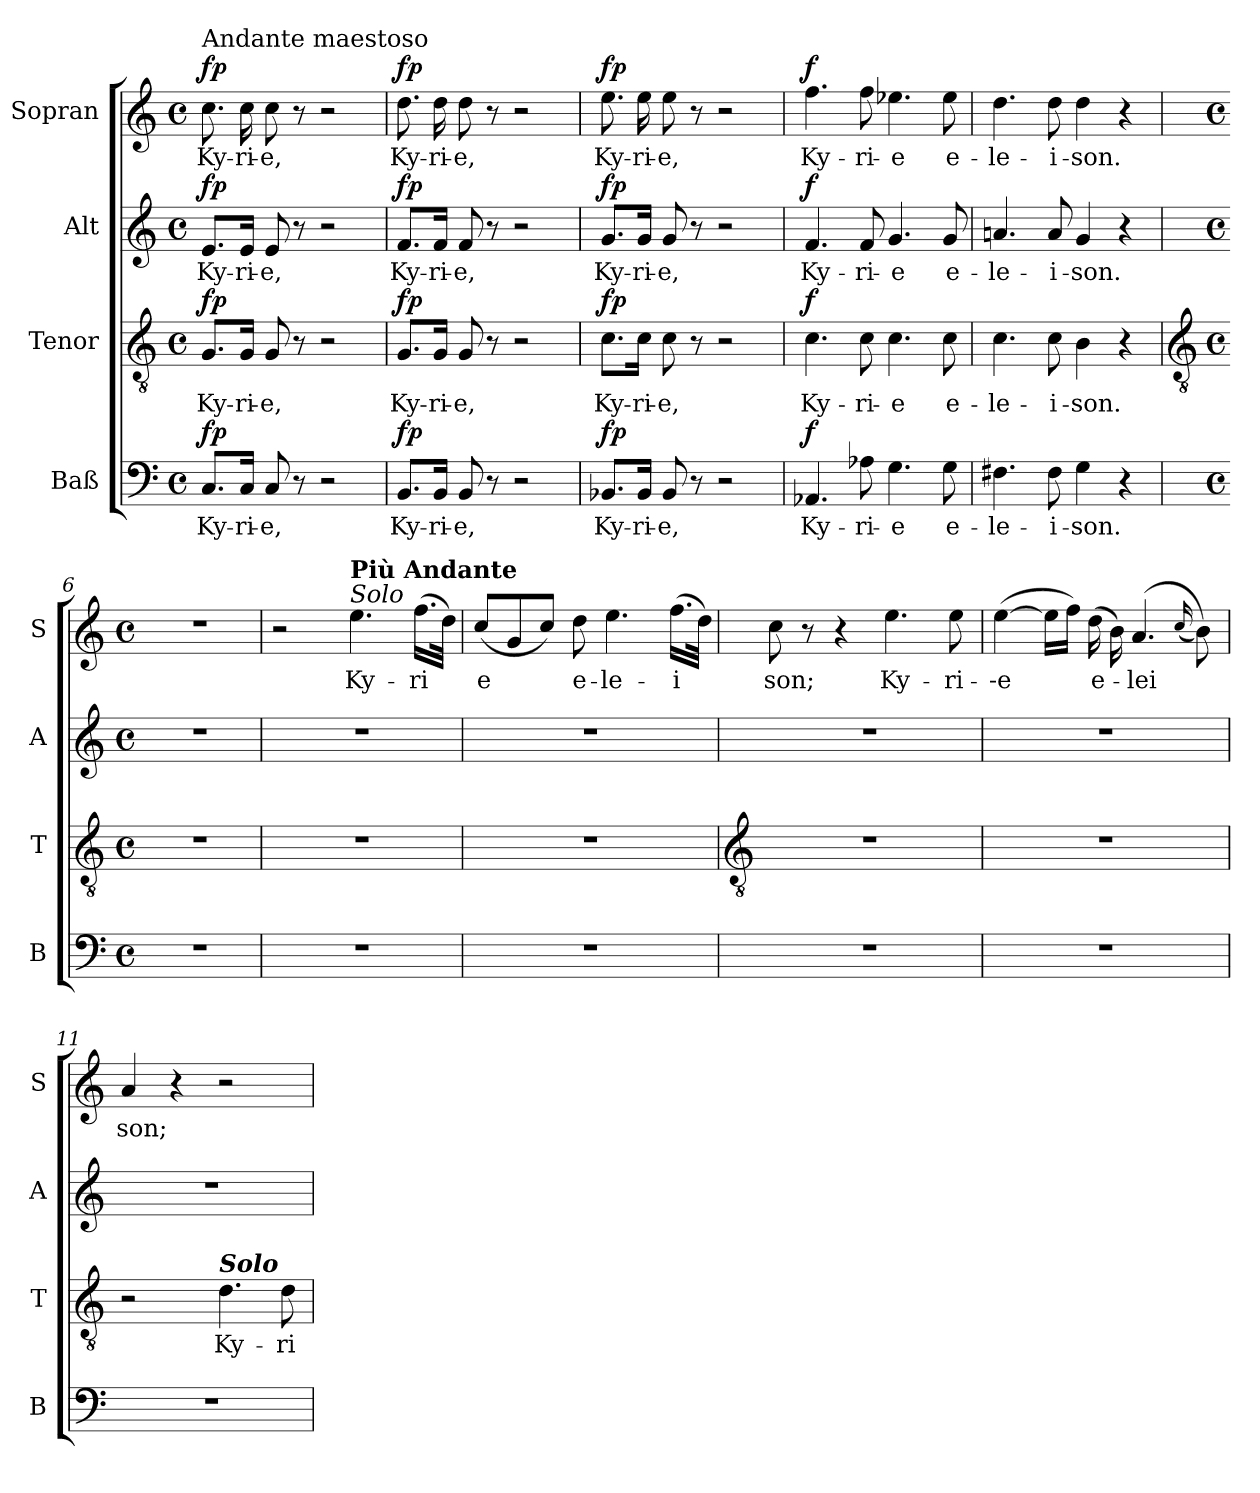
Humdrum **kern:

**kern	**text	**dynam	**kern	**text	**dynam	**kern	**text	**dynam	**kern	**text	**dynam
*part4	*part4	*part4	*part3	*part3	*part3	*part2	*part2	*part2	*part1	*part1	*part1
*staff4	*staff4	*staff4	*staff3	*staff3	*staff3	*staff2	*staff2	*staff2	*staff1	*staff1	*staff1
*I"Baß	*	*	*I"Tenor	*	*	*I"Alt	*	*	*I"Sopran	*	*
*I'B	*	*	*I'T	*	*	*I'A	*	*	*I'S	*	*
*clefF4	*	*	*clefGv2	*	*	*clefG2	*	*	*clefG2	*	*
*k[]	*	*	*k[]	*	*	*k[]	*	*	*k[]	*	*
*C:	*	*	*C:	*	*	*C:	*	*	*C:	*	*
*M4/4	*	*	*M4/4	*	*	*M4/4	*	*	*M4/4	*	*
*met(c)	*	*	*met(c)	*	*	*met(c)	*	*	*met(c)	*	*
=1	=1	=1	=1	=1	=1	=1	=1	=1	=1	=1	=1
!	!	!	!	!	!	!	!	!	!LO:TX:a:t=Andante maestoso	!	!
!	!LO:LY:b	!LO:DY:a	!	!LO:LY:b	!	!	!LO:LY:b	!	!	!LO:LY:b	!
!	!	!LO:DY:n=1:a	!	!	!LO:DY:a	!	!	!	!	!	!
!	!	!	!	!	!LO:DY:n=1:a	!	!	!LO:DY:a	!	!	!
!	!	!	!	!	!	!	!	!LO:DY:n=1:a	!	!	!LO:DY:a
!	!	!	!	!	!	!	!	!	!	!	!LO:DY:n=1:a
8.C/L	Ky-	f p	8.G/L	Ky-	f p	8.e/L	Ky-	f p	8.cc	Ky-	f p
!	!LO:LY:b	!	!	!LO:LY:b	!	!	!LO:LY:b	!	!	!LO:LY:b	!
16C/Jk	-ri-	.	16G/Jk	-ri-	.	16e/Jk	-ri-	.	16cc	-ri-	.
!	!LO:LY:b	!	!	!LO:LY:b	!	!	!LO:LY:b	!	!	!LO:LY:b	!
8C	-e,	.	8G	-e,	.	8e	-e,	.	8cc	-e,	.
8r	.	.	8r	.	.	8r	.	.	8r	.	.
2r	.	.	2r	.	.	2r	.	.	2r	.	.
=2	=2	=2	=2	=2	=2	=2	=2	=2	=2	=2	=2
!	!LO:LY:b	!LO:DY:a	!	!LO:LY:b	!	!	!LO:LY:b	!	!	!LO:LY:b	!
!	!	!LO:DY:n=1:a	!	!	!LO:DY:a	!	!	!	!	!	!
!	!	!	!	!	!LO:DY:n=1:a	!	!	!LO:DY:a	!	!	!
!	!	!	!	!	!	!	!	!LO:DY:n=1:a	!	!	!LO:DY:a
!	!	!	!	!	!	!	!	!	!	!	!LO:DY:n=1:a
8.BB/L	Ky-	f p	8.G/L	Ky-	f p	8.f/L	Ky-	f p	8.dd	Ky-	f p
!	!LO:LY:b	!	!	!LO:LY:b	!	!	!LO:LY:b	!	!	!LO:LY:b	!
16BB/Jk	-ri-	.	16G/Jk	-ri-	.	16f/Jk	-ri-	.	16dd	-ri-	.
!	!LO:LY:b	!	!	!LO:LY:b	!	!	!LO:LY:b	!	!	!LO:LY:b	!
8BB	-e,	.	8G	-e,	.	8f	-e,	.	8dd	-e,	.
8r	.	.	8r	.	.	8r	.	.	8r	.	.
2r	.	.	2r	.	.	2r	.	.	2r	.	.
=3	=3	=3	=3	=3	=3	=3	=3	=3	=3	=3	=3
!	!LO:LY:b	!LO:DY:a	!	!LO:LY:b	!	!	!LO:LY:b	!	!	!LO:LY:b	!
!	!	!LO:DY:n=1:a	!	!	!LO:DY:a	!	!	!	!	!	!
!	!	!	!	!	!LO:DY:n=1:a	!	!	!LO:DY:a	!	!	!
!	!	!	!	!	!	!	!	!LO:DY:n=1:a	!	!	!LO:DY:a
!	!	!	!	!	!	!	!	!	!	!	!LO:DY:n=1:a
8.BB-X/L	Ky-	f p	8.c\L	Ky-	f p	8.g/L	Ky-	f p	8.ee	Ky-	f p
!	!LO:LY:b	!	!	!LO:LY:b	!	!	!LO:LY:b	!	!	!LO:LY:b	!
16BB-/Jk	-ri-	.	16c\Jk	-ri-	.	16g/Jk	-ri-	.	16ee	-ri-	.
!	!LO:LY:b	!	!	!LO:LY:b	!	!	!LO:LY:b	!	!	!LO:LY:b	!
8BB-	-e,	.	8c	-e,	.	8g	-e,	.	8ee	-e,	.
8r	.	.	8r	.	.	8r	.	.	8r	.	.
2r	.	.	2r	.	.	2r	.	.	2r	.	.
=4	=4	=4	=4	=4	=4	=4	=4	=4	=4	=4	=4
!	!LO:LY:b	!LO:DY:a	!	!LO:LY:b	!LO:DY:a	!	!LO:LY:b	!LO:DY:a	!	!LO:LY:b	!LO:DY:a
4.AA-X	Ky-	f	4.c	Ky-	f	4.f	Ky-	f	4.ff	Ky-	f
!	!LO:LY:b	!	!	!LO:LY:b	!	!	!LO:LY:b	!	!	!LO:LY:b	!
8A-X	-ri-	.	8c	-ri-	.	8f	-ri-	.	8ff	-ri-	.
!	!LO:LY:b	!	!	!LO:LY:b	!	!	!LO:LY:b	!	!	!LO:LY:b	!
4.G	-e	.	4.c	-e	.	4.g	-e	.	4.ee-X	-e	.
!	!LO:LY:b	!	!	!LO:LY:b	!	!	!LO:LY:b	!	!	!LO:LY:b	!
8G	e-	.	8c	e-	.	8g	e-	.	8ee-	e-	.
=5	=5	=5	=5	=5	=5	=5	=5	=5	=5	=5	=5
!	!LO:LY:b	!	!	!LO:LY:b	!	!	!LO:LY:b	!	!	!LO:LY:b	!
4.F#X	-le-	.	4.c	-le-	.	4.an	-le-	.	4.dd	-le-	.
!	!LO:LY:b	!	!	!LO:LY:b	!	!	!LO:LY:b	!	!	!LO:LY:b	!
8F#	-i-	.	8c	-i-	.	8a	-i-	.	8dd	-i-	.
!	!LO:LY:b	!	!	!LO:LY:b	!	!	!LO:LY:b	!	!	!LO:LY:b	!
4G	-son.	.	4B	-son.	.	4g	-son.	.	4dd	-son.	.
4r	.	.	4r	.	.	4r	.	.	4r	.	.
!!LO:LB:g=z
=6	=6	=6	=6	=6	=6	=6	=6	=6	=6	=6	=6
*	*	*	*clefGv2	*	*	*	*	*	*	*	*
*M4/4	*	*	*M4/4	*	*	*M4/4	*	*	*M4/4	*	*
*met(c)	*	*	*met(c)	*	*	*met(c)	*	*	*met(c)	*	*
1r	.	.	1r	.	.	1r	.	.	1r	.	.
=7	=7	=7	=7	=7	=7	=7	=7	=7	=7	=7	=7
1r	.	.	1r	.	.	1r	.	.	2r	.	.
!	!	!	!	!	!	!	!	!	!LO:TX:a:i:t=Solo	!	!
!	!	!	!	!	!	!	!	!	!LO:TX:a:B:t=Più Andante	!	!
!	!	!	!	!	!	!	!	!	!	!LO:LY:b	!
.	.	.	.	.	.	.	.	.	4.ee	Ky-	.
!	!	!	!	!	!	!	!	!	!	!LO:LY:b	!
.	.	.	.	.	.	.	.	.	(>16.ffLL	-ri	.
.	.	.	.	.	.	.	.	.	32ddJJ)	.	.
=8	=8	=8	=8	=8	=8	=8	=8	=8	=8	=8	=8
!	!	!	!	!	!	!	!	!	!	!LO:LY:b	!
1r	.	.	1r	.	.	1r	.	.	(<8ccL	e	.
.	.	.	.	.	.	.	.	.	8g	.	.
.	.	.	.	.	.	.	.	.	8ccJ)	.	.
!	!	!	!	!	!	!	!	!	!	!LO:LY:b	!
.	.	.	.	.	.	.	.	.	8dd	e-	.
!	!	!	!	!	!	!	!	!	!	!LO:LY:b	!
.	.	.	.	.	.	.	.	.	4.ee	-le-	.
!	!	!	!	!	!	!	!	!	!	!LO:LY:b	!
.	.	.	.	.	.	.	.	.	(>16.ffLL	-i	.
.	.	.	.	.	.	.	.	.	32ddJJ)	.	.
!!LO:LB:g=z
=9	=9	=9	=9	=9	=9	=9	=9	=9	=9	=9	=9
*	*	*	*clefGv2	*	*	*	*	*	*	*	*
!	!	!	!	!	!	!	!	!	!	!LO:LY:b	!
1r	.	.	1r	.	.	1r	.	.	8cc	son;	.
.	.	.	.	.	.	.	.	.	8r	.	.
.	.	.	.	.	.	.	.	.	4r	.	.
!	!	!	!	!	!	!	!	!	!	!LO:LY:b	!
.	.	.	.	.	.	.	.	.	4.ee	Ky-	.
!	!	!	!	!	!	!	!	!	!	!LO:LY:b	!
.	.	.	.	.	.	.	.	.	8ee	-ri-	.
=10	=10	=10	=10	=10	=10	=10	=10	=10	=10	=10	=10
!	!	!	!	!	!	!	!	!	!	!LO:LY:b	!
1r	.	.	1r	.	.	1r	.	.	(>[4ee	--e	.
.	.	.	.	.	.	.	.	.	16eeLL]	.	.
.	.	.	.	.	.	.	.	.	16ffJJ)	.	.
!	!	!	!	!	!	!	!	!	!	!LO:LY:b	!
.	.	.	.	.	.	.	.	.	(>16ddLL	e-	.
.	.	.	.	.	.	.	.	.	16b)	.	.
!	!	!	!	!	!	!	!	!	!	!LO:LY:b	!
.	.	.	.	.	.	.	.	.	(>4.a	-lei	.
.	.	.	.	.	.	.	.	.	(<16qqcc/JJ	.	.
.	.	.	.	.	.	.	.	.	8bL))	.	.
=11	=11	=11	=11	=11	=11	=11	=11	=11	=11	=11	=11
!	!	!	!	!	!	!	!	!	!	!LO:LY:b	!
1r	.	.	2r	.	.	1r	.	.	4a	son;	.
.	.	.	.	.	.	.	.	.	4r	.	.
!	!	!	!LO:TX:a:Bi:t=Solo	!	!	!	!	!	!	!	!
!	!	!	!	!LO:LY:b	!	!	!	!	!	!	!
.	.	.	4.d	Ky-	.	.	.	.	2r	.	.
!	!	!	!	!LO:LY:b	!	!	!	!	!	!	!
.	.	.	8d	-ri-	.	.	.	.	.	.	.
=	=	=	=	=	=	=	=	=	=	=	=
*-	*-	*-	*-	*-	*-	*-	*-	*-	*-	*-	*-
